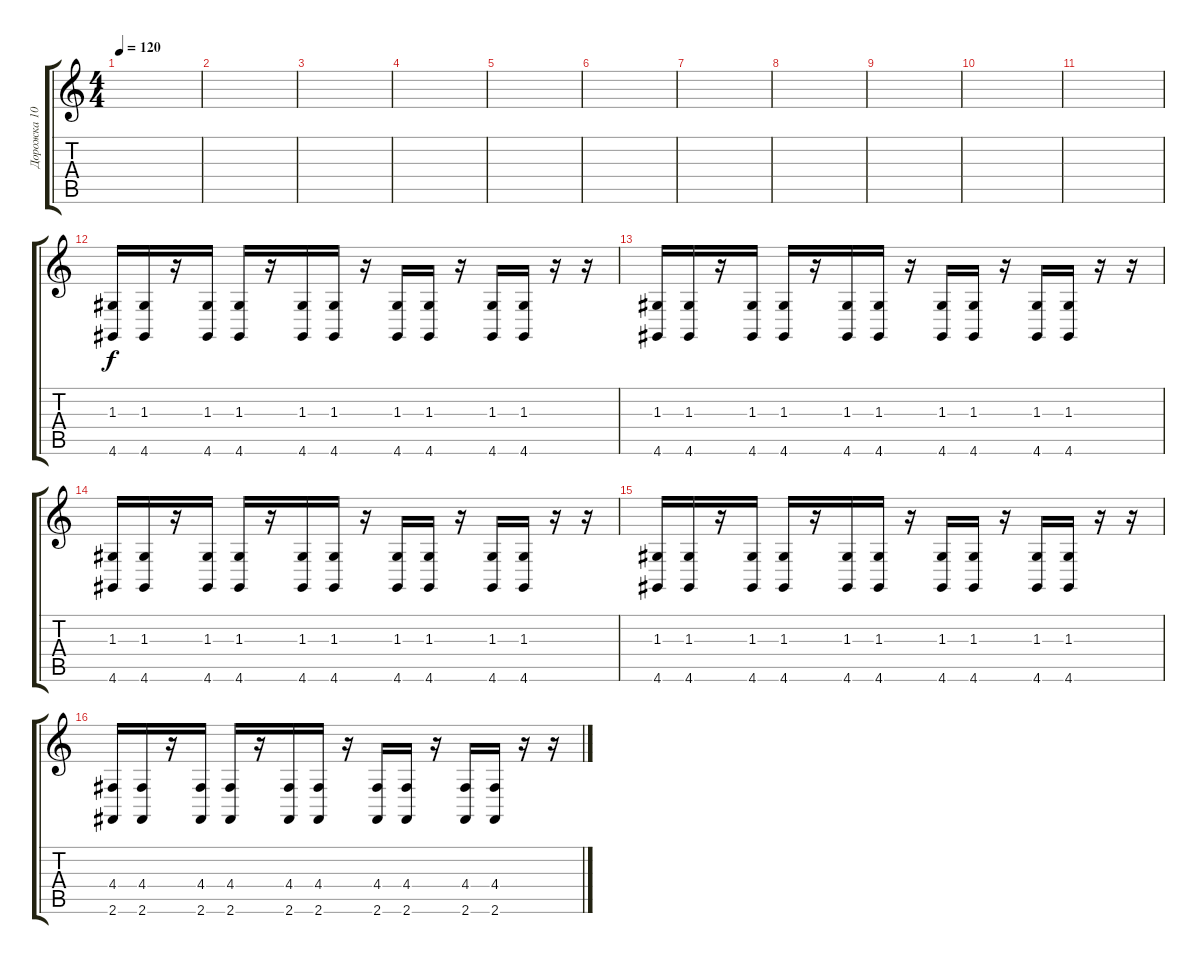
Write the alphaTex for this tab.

\track ("Дорожка 10" "Дорожка 10") {instrument lead2sawtooth}
\staff {score tabs}
\tuning (E4 B3 G3 D3 A2 E2) {hide}
\ts (4 4)
\tempo 120
\clef g2
\ks c
|
|
|
|
|
|
|
|
|
|
|
(1.3 4.6).16 (1.3 4.6).16 r.16 (1.3 4.6).16 (1.3 4.6).16 r.16 (1.3 4.6).16 (1.3 4.6).16 r.16 (1.3 4.6).16 (1.3 4.6).16 r.16 (1.3 4.6).16 (1.3 4.6).16 r.16 r.16 |
(1.3 4.6).16 (1.3 4.6).16 r.16 (1.3 4.6).16 (1.3 4.6).16 r.16 (1.3 4.6).16 (1.3 4.6).16 r.16 (1.3 4.6).16 (1.3 4.6).16 r.16 (1.3 4.6).16 (1.3 4.6).16 r.16 r.16 |
(1.3 4.6).16 (1.3 4.6).16 r.16 (1.3 4.6).16 (1.3 4.6).16 r.16 (1.3 4.6).16 (1.3 4.6).16 r.16 (1.3 4.6).16 (1.3 4.6).16 r.16 (1.3 4.6).16 (1.3 4.6).16 r.16 r.16 |
(1.3 4.6).16 (1.3 4.6).16 r.16 (1.3 4.6).16 (1.3 4.6).16 r.16 (1.3 4.6).16 (1.3 4.6).16 r.16 (1.3 4.6).16 (1.3 4.6).16 r.16 (1.3 4.6).16 (1.3 4.6).16 r.16 r.16 |
(4.4 2.6).16 (4.4 2.6).16 r.16 (4.4 2.6).16 (4.4 2.6).16 r.16 (4.4 2.6).16 (4.4 2.6).16 r.16 (4.4 2.6).16 (4.4 2.6).16 r.16 (4.4 2.6).16 (4.4 2.6).16 r.16 r.16
